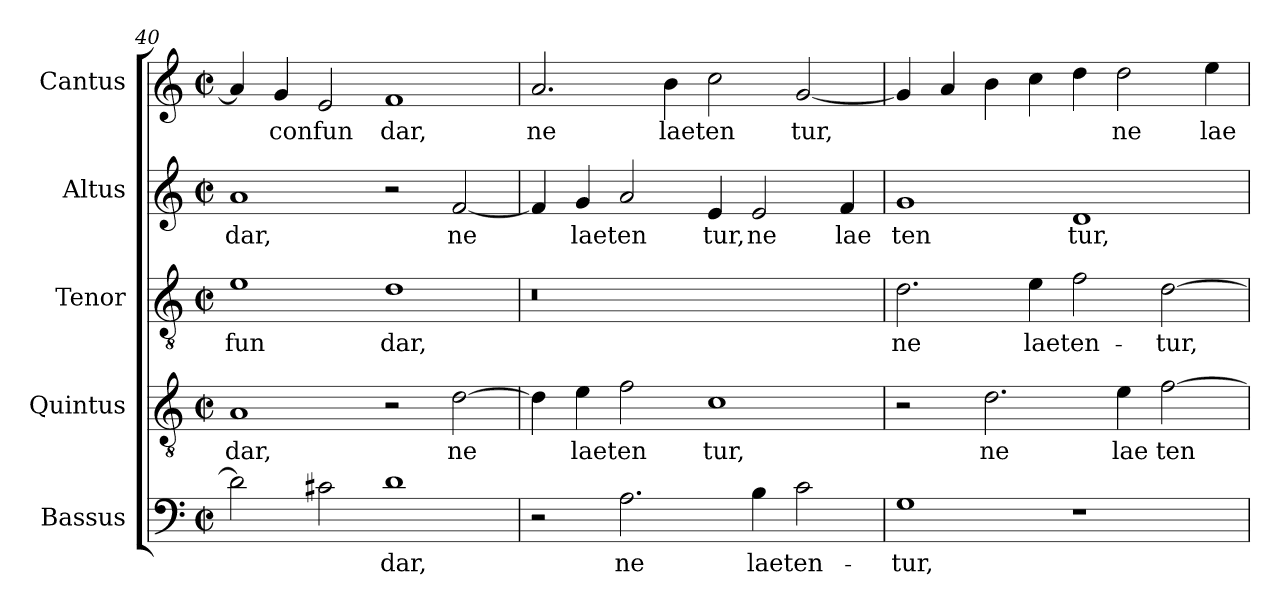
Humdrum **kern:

**kern	**text	**kern	**text	**kern	**text	**kern	**text	**kern	**text
*part5	*part5	*part4	*part4	*part3	*part3	*part2	*part2	*part1	*part1
*staff5	*staff5	*staff4	*staff4	*staff3	*staff3	*staff2	*staff2	*staff1	*staff1
*I"Bassus	*	*I"Quintus	*	*I"Tenor	*	*I"Altus	*	*I"Cantus	*
*clefF4	*	*clefGv2	*	*clefGv2	*	*clefG2	*	*clefG2	*
*	*	*	*	*	*	*k[]	*	*	*
*	*	*	*	*	*	*C:	*	*	*
*M2/2	*	*M2/2	*	*M2/2	*	*M2/2	*	*M2/2	*
*met(c|)	*	*met(c|)	*	*met(c|)	*	*met(c|)	*	*met(c|)	*
=40	=40	=40	=40	=40	=40	=40	=40	=40	=40
!	!	!	!LO:LY:b:cj	!	!LO:LY:b:cj	!	!LO:LY:b:cj	!	!
2d\]	.	1A	dar,	1e	fun	1a	dar,	4a/]	.
!	!	!	!	!	!	!	!	!	!LO:LY:b
.	.	.	.	.	.	.	.	4g/	confun
2c#X\	.	.	.	.	.	.	.	2e/	.
!	!LO:LY:b:cj	!	!	!	!LO:LY:b:cj	!	!	!	!LO:LY:b:cj
1d	-dar,	2r	.	1d	dar,	2r	.	1f	dar,
!	!	!	!LO:LY:b:cj	!	!	!	!LO:LY:b:cj	!	!
.	.	[>2d\	ne	.	.	[<2f/	ne	.	.
=41	=41	=41	=41	=41	=41	=41	=41	=41	=41
!	!	!	!	!	!	!	!	!	!LO:LY:b:cj
2r	.	4d\]	.	0r	.	4f/]	.	2.a/	ne
!	!	!	!LO:LY:b	!	!	!	!LO:LY:b	!	!
.	.	4e\	laeten	.	.	4g/	laeten	.	.
!	!LO:LY:b:cj	!	!	!	!	!	!	!	!
2.A\	ne	2f\	.	.	.	2a/	.	.	.
!	!	!	!	!	!	!	!	!	!LO:LY:b
.	.	.	.	.	.	.	.	4b\	laeten
!	!	!	!LO:LY:b:cj	!	!	!	!LO:LY:b:cj	!	!
.	.	1c	tur,	.	.	4e/	tur,	2cc\	.
!	!LO:LY:b	!	!	!	!	!	!LO:LY:b:cj	!	!
4B\	laeten-	.	.	.	.	2e/	ne	.	.
!	!	!	!	!	!	!	!	!	!LO:LY:b
2c\	.	.	.	.	.	.	.	[>2g/	tur,
!	!	!	!	!	!	!	!LO:LY:b:cj	!	!
.	.	.	.	.	.	4f/	lae	.	.
!!LO:LB:g=z
=42	=42	=42	=42	=42	=42	=42	=42	=42	=42
!	!LO:LY:b:cj	!	!	!	!LO:LY:b:cj	!	!LO:LY:b:cj	!	!
1G	-tur,	2r	.	2.d\	ne	1g	ten	4g/]	.
.	.	.	.	.	.	.	.	4a/	.
!	!	!	!LO:LY:b:cj	!	!	!	!	!	!
.	.	2.d\	ne	.	.	.	.	4b\	.
!	!	!	!	!	!LO:LY:b	!	!	!	!
.	.	.	.	4e\	laeten-	.	.	4cc\	.
!	!	!	!	!	!	!	!LO:LY:b:cj	!	!
1r	.	.	.	2f\	.	1d	tur,	4dd\	.
!	!	!	!LO:LY:b:cj	!	!	!	!	!	!LO:LY:b:cj
.	.	4e\	lae	.	.	.	.	2dd\	ne
!	!	!	!LO:LY:b	!	!LO:LY:b	!	!	!	!
.	.	[>2f\	ten	[>2d\	-tur,	.	.	.	.
!	!	!	!	!	!	!	!	!	!LO:LY:b:cj
.	.	.	.	.	.	.	.	4ee\	lae
=	=	=	=	=	=	=	=	=	=
*-	*-	*-	*-	*-	*-	*-	*-	*-	*-
